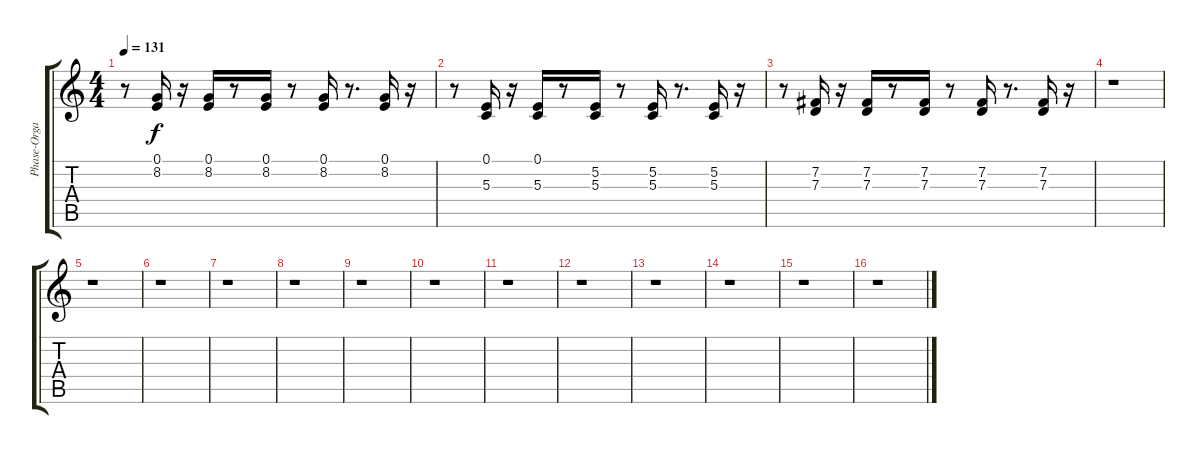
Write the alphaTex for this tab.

\track ("Phase-Organ" "Phase-Orga") {instrument percussiveorgan}
\staff {score tabs}
\tuning (E4 B3 G3 D3 A2 E2) {hide}
\ts (4 4)
\tempo 131
\clef g2
\ks c
r.8{dy f} (0.1 8.2).16 r.16 (0.1 8.2).16 r.8 (0.1 8.2).16 r.8 (0.1 8.2).16 r.8{d} (0.1 8.2).16 r.16 |
r.8 (0.1 5.3).16 r.16 (0.1 5.3).16 r.8 (5.2 5.3).16 r.8 (5.2 5.3).16 r.8{d} (5.2 5.3).16 r.16 |
r.8 (7.2 7.3).16 r.16 (7.2 7.3).16 r.8 (7.2 7.3).16 r.8 (7.2 7.3).16 r.8{d} (7.2 7.3).16 r.16 |
r.1 |
r.1 |
r.1 |
r.1 |
r.1 |
r.1 |
r.1 |
r.1 |
r.1 |
r.1 |
r.1 |
r.1 |
r.1
